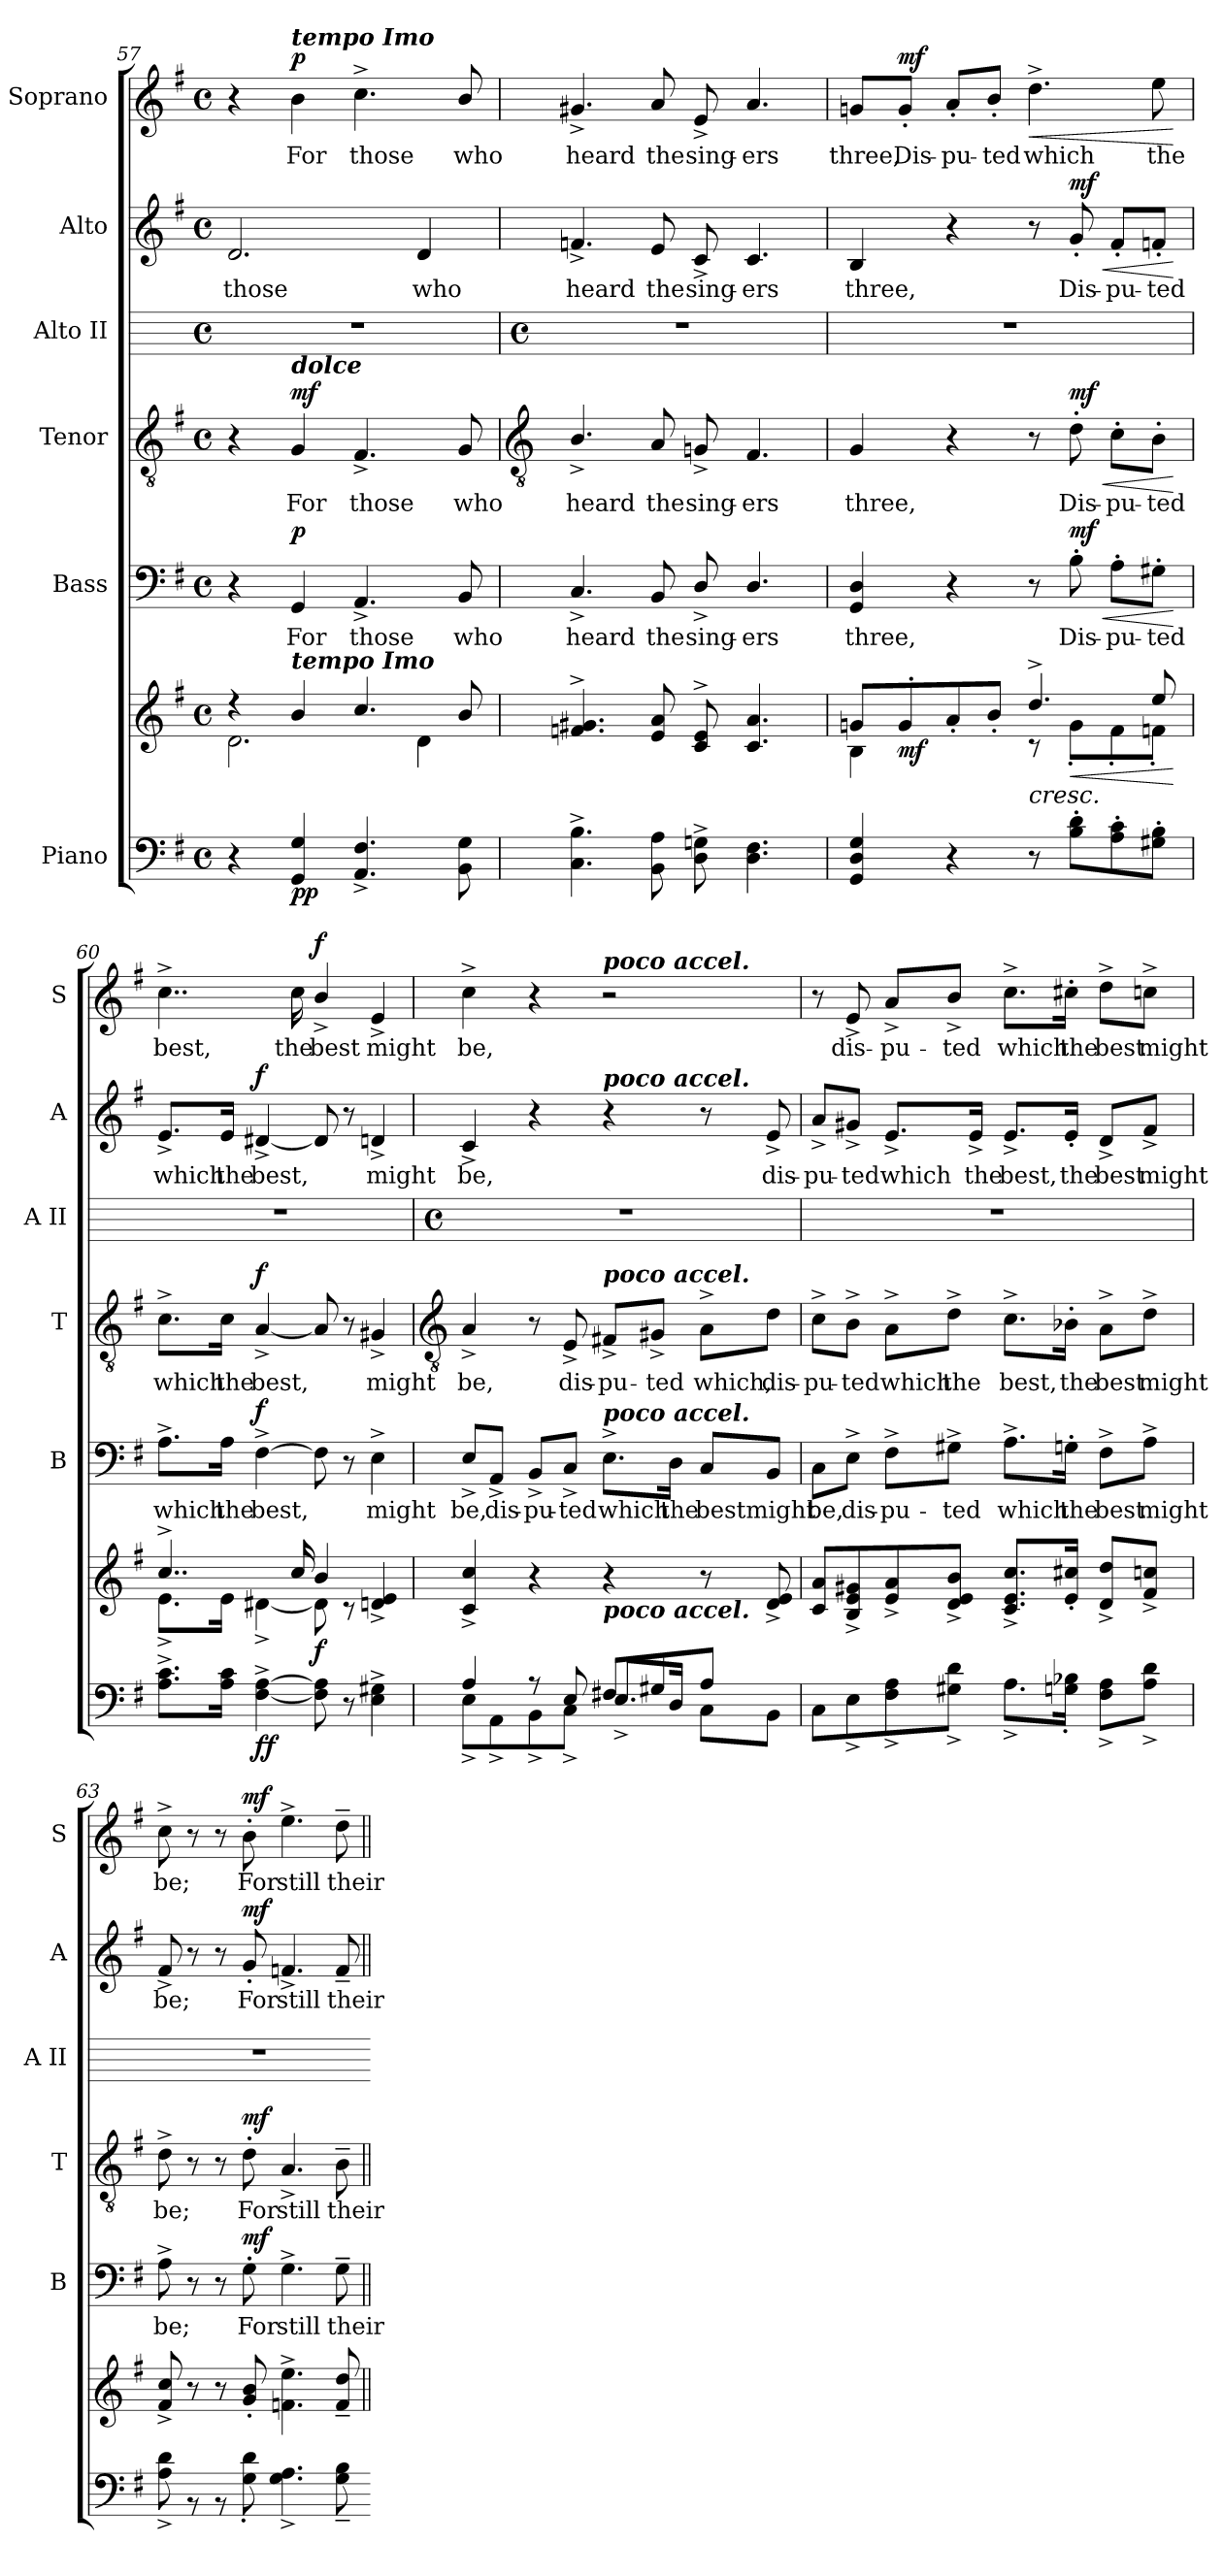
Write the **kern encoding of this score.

**kern	**kern	**dynam	**kern	**text	**dynam	**kern	**text	**dynam	**kern	**kern	**text	**dynam	**kern	**text	**dynam
*part6	*part6	*part6	*part5	*part5	*part5	*part4	*part4	*part4	*part3	*part2	*part2	*part2	*part1	*part1	*part1
*staff7	*staff6	*staff6/7	*staff5	*staff5	*staff5	*staff4	*staff4	*staff4	*staff3	*staff2	*staff2	*staff2	*staff1	*staff1	*staff1
*I"Piano	*	*	*I"Bass	*	*	*I"Tenor	*	*	*I"Alto II	*I"Alto	*	*	*I"Soprano	*	*
*	*	*	*I'B	*	*	*I'T	*	*	*I'A II	*I'A	*	*	*I'S	*	*
*clefF4	*clefG2	*	*clefF4	*	*	*clefGv2	*	*	*	*clefG2	*	*	*clefG2	*	*
*k[f#]	*k[f#]	*	*k[f#]	*	*	*k[f#]	*	*	*	*k[f#]	*	*	*k[f#]	*	*
*G:	*G:	*	*G:	*	*	*G:	*	*	*	*G:	*	*	*G:	*	*
*M4/4	*M4/4	*	*M4/4	*	*	*M4/4	*	*	*M4/4	*M4/4	*	*	*M4/4	*	*
*met(c)	*met(c)	*	*met(c)	*	*	*met(c)	*	*	*met(c)	*met(c)	*	*	*met(c)	*	*
=57	=57	=57	=57	=57	=57	=57	=57	=57	=57	=57	=57	=57	=57	=57	=57
*	*^	*	*	*	*	*	*	*	*	*	*	*	*	*	*
!	!	!	!	!	!	!	!	!	!	!	!	!LO:LY:b	!	!	!	!
4r	4r	2.d\	.	4r	.	.	4r	.	.	1r	2.d	those	.	4r	.	.
!	!	!	!	!	!	!	!	!	!	!	!	!	!	!LO:TX:a:Bi:t=tempo Imo	!	!
!	!	!	!	!	!	!	!LO:TX:a:Bi:t=dolce	!	!	!	!	!	!	!	!	!
!	!LO:TX:a:Bi:t=tempo Imo	!	!	!	!	!	!	!	!	!	!	!	!	!	!	!
!	!	!	!LO:DY:b=2	!	!LO:LY:b	!	!	!LO:LY:b	!	!	!	!	!	!	!LO:LY:b	!
!	!	!	!LO:DY:n=1:b	!	!	!LO:DY:b	!	!	!LO:DY:b	!	!	!	!	!	!	!LO:DY:b
4GG/ 4G/	4b/	.	p p	4GG	For	p	4G	For	mf	.	.	.	.	4b	For	p
!	!	!	!	!	!LO:LY:b	!	!	!LO:LY:b	!	!	!	!	!	!	!LO:LY:b	!
4.AA^ 4.F#^	4.cc/	.	.	4.AA^	those	.	4.F#^	those	.	.	.	.	.	4.cc^	those	.
!	!	!	!	!	!	!	!	!	!	!	!	!LO:LY:b	!	!	!	!
.	.	4d\	.	.	.	.	.	.	.	.	4d	who	.	.	.	.
!	!	!	!	!	!LO:LY:b	!	!	!LO:LY:b	!	!	!	!	!	!	!LO:LY:b	!
8BB\ 8G\	8b/	.	.	8BB/	who	.	8G	who	.	.	.	.	.	8b/	who	.
!!LO:LB:g=z
=58	=58	=58	=58	=58	=58	=58	=58	=58	=58	=58	=58	=58	=58	=58	=58	=58
*	*	*	*	*	*	*	*clefGv2	*	*	*	*	*	*	*	*	*
*	*	*	*	*	*	*	*	*	*	*M4/4	*	*	*	*	*	*
*	*	*	*	*	*	*	*	*	*	*met(c)	*	*	*	*	*	*
!	!	!	!	!	!LO:LY:b	!	!	!LO:LY:b	!	!	!	!LO:LY:b	!	!	!LO:LY:b	!
4.C^ 4.B^	4.fn^ 4.g#X^	1ryy	.	4.C^	heard	.	4.B^/	heard	.	1r	4.fn^	heard	.	4.g#X^	heard	.
!	!	!	!	!	!LO:LY:b	!	!	!LO:LY:b	!	!	!	!LO:LY:b	!	!	!LO:LY:b	!
8BB 8A	8e 8a	.	.	8BB	the	.	8A	the	.	.	8e	the	.	8a	the	.
!	!	!	!	!	!LO:LY:b	!	!	!LO:LY:b	!	!	!	!LO:LY:b	!	!	!LO:LY:b	!
8D\^ 8Gn\^	8c^ 8e^	.	.	8D^/	sing-	.	8Gn^	sing-	.	.	8c^	sing-	.	8e^	sing-	.
!	!	!	!	!	!LO:LY:b	!	!	!LO:LY:b	!	!	!	!LO:LY:b	!	!	!LO:LY:b	!
4.D\ 4.F#\	4.c 4.a	.	.	4.D/	-ers	.	4.F#	-ers	.	.	4.c	-ers	.	4.a	-ers	.
=59	=59	=59	=59	=59	=59	=59	=59	=59	=59	=59	=59	=59	=59	=59	=59	=59
!	!	!	!	!	!LO:LY:b	!	!	!LO:LY:b	!	!	!	!LO:LY:b	!	!	!LO:LY:b	!
4GG 4D 4G	8gnL	4B\	.	4GG 4D	three,	.	4G	three,	.	1r	4B	three,	.	8gn/L	three,	.
!	!	!	!LO:DY:b	!	!	!	!	!	!	!	!	!	!	!	!LO:LY:b	!LO:DY:b
.	8g'	.	mf	.	.	.	.	.	.	.	.	.	.	8g'/J	Dis-	mf
!	!	!	!	!	!	!	!	!	!	!	!	!	!	!	!LO:LY:b	!
4r	8a'	4ryy	.	4r	.	.	4r	.	.	.	4r	.	.	8a'/L	-pu-	.
!	!	!	!	!	!	!	!	!	!	!	!	!	!	!	!LO:LY:b	!
.	8b'J	.	.	.	.	.	.	.	.	.	.	.	.	8b'/J	-ted	.
!	!	!	!LO:HP:b	!	!	!	!	!	!	!	!	!	!	!	!LO:LY:b	!LO:HP:b
8r	4.dd^/	8r	<	8r	.	.	8r	.	.	.	8r	.	.	4.dd^	which	<
!	!	!	!LO:HP:b	!	!LO:LY:b	!LO:HP:b	!	!LO:LY:b	!LO:HP:b	!	!	!LO:LY:b	!LO:HP:b	!	!	!
!	!	!	!LO:DY:n=1:b=2	!	!	!	!	!	!	!	!	!	!	!	!	!
!	!	!	!LO:DY:n=2:b	!	!	!LO:DY:n=1:b	!	!	!LO:DY:n=1:b	!	!	!	!LO:DY:n=1:b	!	!	!
8B' 8d'L	.	8g'\L	< mf mf	8B'	Dis-	< mf	8d'	Dis-	< mf	.	8g'	Dis-	< mf	.	.	.
!	!	!	!	!	!LO:LY:b	!	!	!LO:LY:b	!	!	!	!LO:LY:b	!	!	!	!
8A' 8c'	.	8f#'\	.	8A'\L	-pu-	.	8c'\L	-pu-	.	.	8f#'/L	-pu-	.	.	.	.
!	!	!	!	!	!LO:LY:b	!	!	!LO:LY:b	!	!	!	!LO:LY:b	!	!	!LO:LY:b	!
8G#X' 8B'J	8ee/	8fn'\J	.	8G#X'\J	-ted	.	8B'\J	-ted	.	.	8fn'/J	-ted	.	8ee	the	.
*	*v	*v	*	*	*	*	*	*	*	*	*	*	*	*	*	*
.	.	[ [	.	.	[	.	.	[	.	.	.	[	.	.	[
=60	=60	=60	=60	=60	=60	=60	=60	=60	=60	=60	=60	=60	=60	=60	=60
*	*^	*	*	*	*	*	*	*	*	*	*	*	*	*	*
!	!	!	!	!	!LO:LY:b	!	!	!LO:LY:b	!	!	!	!LO:LY:b	!	!	!LO:LY:b	!
8.A^ 8.c^L	4..cc^/	8.e^\L	.	8.A^\L	which	.	8.c^\L	which	.	1r	8.e^/L	which	.	4..cc^	best,	.
!	!	!	!	!	!LO:LY:b	!	!	!LO:LY:b	!	!	!	!LO:LY:b	!	!	!	!
16A 16cJ	.	16e\J	.	16A\Jk	the	.	16c\Jk	the	.	.	16e/Jk	the	.	.	.	.
!	!	!	!LO:DY:b=2	!	!LO:LY:b	!	!	!LO:LY:b	!	!	!	!LO:LY:b	!	!	!	!
!	!	!	!LO:DY:n=1:b	!	!	!LO:DY:b	!	!	!LO:DY:b	!	!	!	!LO:DY:b	!	!	!
[4F#^ [4A^	.	[4d#X^\	f f	[4F#^	best,	f	[4A^	best,	f	.	[4d#X^	best,	f	.	.	.
!	!	!	!	!	!	!	!	!	!	!	!	!	!	!	!LO:LY:b	!
.	16cc/	.	.	.	.	.	.	.	.	.	.	.	.	16cc	the	.
!	!	!	!LO:DY:n=2:b	!	!	!	!	!	!	!	!	!	!	!	!LO:LY:b	!LO:DY:b
8F#] 8A]	4b/	8d#\]	f	8F#]	.	.	8A]	.	.	.	8d#]	.	.	4b^/	best	f
8r	.	8r	.	8r	.	.	8r	.	.	.	8r	.	.	.	.	.
!	!	!	!	!	!LO:LY:b	!	!	!LO:LY:b	!	!	!	!LO:LY:b	!	!	!LO:LY:b	!
4E^ 4G#X^	4d^ 4e^	4ryy	.	4E^	might	.	4G#X^	might	.	.	4dn^	might	.	4e^	might	.
*	*v	*v	*	*	*	*	*	*	*	*	*	*	*	*	*	*
!!LO:LB:g=z
=61	=61	=61	=61	=61	=61	=61	=61	=61	=61	=61	=61	=61	=61	=61	=61
*	*	*	*	*	*	*clefGv2	*	*	*	*	*	*	*	*	*
*	*	*	*	*	*	*	*	*	*M4/4	*	*	*	*	*	*
*	*	*	*	*	*	*	*	*	*met(c)	*	*	*	*	*	*
*^	*^	*	*	*	*	*	*	*	*	*	*	*	*	*	*
!	!	!	!	!	!	!LO:LY:b	!	!	!LO:LY:b	!	!	!	!LO:LY:b	!	!	!LO:LY:b	!
*	*	*v	*v	*	*	*	*	*	*	*	*	*	*	*	*	*	*
4A/	8E^\L	4c^ 4cc^	.	8E^/L	be,	.	4A^	be,	.	1r	4c^	be,	.	4cc^	be,	.
!	!	!	!	!	!LO:LY:b	!	!	!	!	!	!	!	!	!	!	!
.	8AA^\	.	.	8AA^/J	dis-	.	.	.	.	.	.	.	.	.	.	.
!	!	!	!	!	!LO:LY:b	!	!	!	!	!	!	!	!	!	!	!
8r	8BB^\	4r	.	8BB^/L	-pu-	.	8r	.	.	.	4r	.	.	4r	.	.
!	!	!	!	!	!LO:LY:b	!	!	!LO:LY:b	!	!	!	!	!	!	!	!
8E/	8C^\J	.	.	8C^/J	-ted	.	8E^	dis-	.	.	.	.	.	.	.	.
!	!	!	!	!	!	!	!	!	!	!	!	!	!	!LO:TX:a:Bi:t=poco accel.	!	!
!	!	!	!	!	!	!	!	!	!	!	!LO:TX:a:Bi:t=poco accel.	!	!	!	!	!
!	!	!	!	!	!	!	!LO:TX:a:Bi:t=poco accel.	!	!	!	!	!	!	!	!	!
!	!	!	!	!LO:TX:a:Bi:t=poco accel.	!	!	!	!	!	!	!	!	!	!	!	!
!	!	!LO:TX:b:Bi:t=poco accel.	!	!	!	!	!	!	!	!	!	!	!	!	!	!
!	!	!	!	!	!LO:LY:b	!	!	!LO:LY:b	!	!	!	!	!	!	!	!
8F#X/L	8.E^\L	4r	.	8.E^\L	which	.	8F#X^/L	-pu-	.	.	4r	.	.	2r	.	.
!	!	!	!	!	!	!	!	!LO:LY:b	!	!	!	!	!	!	!	!
8G#X/	.	.	.	.	.	.	8G#X^/J	-ted	.	.	.	.	.	.	.	.
!	!	!	!	!	!LO:LY:b	!	!	!	!	!	!	!	!	!	!	!
.	16D/J	.	.	16D\Jk	the	.	.	.	.	.	.	.	.	.	.	.
!	!	!	!	!	!LO:LY:b	!	!	!LO:LY:b	!	!	!	!	!	!	!	!
8A/J	8C\L	8r	.	8C/L	best	.	8A^\L	which,	.	.	8r	.	.	.	.	.
!	!	!	!	!	!LO:LY:b	!	!	!LO:LY:b	!	!	!	!LO:LY:b	!	!	!	!
8ryy	8BB\J	8d^ 8e^	.	8BB/J	might	.	8d\J	dis-	.	.	8e^	dis-	.	.	.	.
=62	=62	=62	=62	=62	=62	=62	=62	=62	=62	=62	=62	=62	=62	=62	=62	=62
!	!	!	!	!	!LO:LY:b	!	!	!LO:LY:b	!	!	!	!LO:LY:b	!	!	!	!
1ryy	8C\L	8c 8aL	.	8C\L	be,	.	8c^\L	-pu-	.	1r	8a^/L	-pu-	.	8r	.	.
!	!	!	!	!	!LO:LY:b	!	!	!LO:LY:b	!	!	!	!LO:LY:b	!	!	!LO:LY:b	!
.	8E^\	8B^ 8e^ 8g#X^	.	8E^\J	dis-	.	8B^\J	-ted	.	.	8g#X^/J	-ted	.	8e^	dis-	.
!	!	!	!	!	!LO:LY:b	!	!	!LO:LY:b	!	!	!	!LO:LY:b	!	!	!LO:LY:b	!
.	8F#\^ 8A\^	8e^ 8a^	.	8F#^\L	-pu-	.	8A^\L	which	.	.	8.e^/L	which	.	8a^/L	-pu-	.
!	!	!	!	!	!LO:LY:b	!	!	!LO:LY:b	!	!	!	!	!	!	!LO:LY:b	!
.	8G#X\^ 8d\^J	8d^ 8e^ 8b^J	.	8G#X^\J	-ted	.	8d^\J	the	.	.	.	.	.	8b^/J	-ted	.
!	!	!	!	!	!	!	!	!	!	!	!	!LO:LY:b	!	!	!	!
.	.	.	.	.	.	.	.	.	.	.	16e^/Jk	the	.	.	.	.
!	!	!	!	!	!LO:LY:b	!	!	!LO:LY:b	!	!	!	!LO:LY:b	!	!	!LO:LY:b	!
.	8.A^\L	8.c^ 8.e^ 8.cc^L	.	8.A^\L	which	.	8.c^\L	best,	.	.	8.e^/L	best,	.	8.cc^\L	which	.
!	!	!	!	!	!LO:LY:b	!	!	!LO:LY:b	!	!	!	!LO:LY:b	!	!	!LO:LY:b	!
.	16Gn\' 16B-X\'J	16e' 16cc#X'J	.	16Gn'\Jk	the	.	16B-X'\Jk	the	.	.	16e'/Jk	the	.	16cc#X'\Jk	the	.
!	!	!	!	!	!LO:LY:b	!	!	!LO:LY:b	!	!	!	!LO:LY:b	!	!	!LO:LY:b	!
.	8F#\^ 8A\^L	8d^ 8dd^L	.	8F#^\L	best	.	8A^\L	best	.	.	8d^/L	best	.	8dd^\L	best	.
!	!	!	!	!	!LO:LY:b	!	!	!LO:LY:b	!	!	!	!LO:LY:b	!	!	!LO:LY:b	!
.	8A\^ 8d\^J	8f#^ 8ccn^J	.	8A^\J	might	.	8d^\J	might	.	.	8f#^/J	might	.	8ccn^\J	might	.
=63	=63	=63	=63	=63	=63	=63	=63	=63	=63	=63	=63	=63	=63	=63	=63	=63
!	!	!	!	!	!LO:LY:b	!	!	!LO:LY:b	!	!	!	!LO:LY:b	!	!	!LO:LY:b	!
1ryy	8A\^ 8d\^	8f#^ 8cc^	.	8A^	be;	.	8d^	be;	.	1r	8f#^	be;	.	8cc^	be;	.
.	8r	8r	.	8r	.	.	8r	.	.	.	8r	.	.	8r	.	.
.	8r	8r	.	8r	.	.	8r	.	.	.	8r	.	.	8r	.	.
!	!	!	!LO:DY:b=2	!	!LO:LY:b	!	!	!LO:LY:b	!	!	!	!LO:LY:b	!	!	!LO:LY:b	!
!	!	!	!LO:DY:n=1:b	!	!	!LO:DY:b	!	!	!LO:DY:b	!	!	!	!LO:DY:b	!	!	!LO:DY:b
.	8G\' 8d\'	8g' 8b'	mf mf	8G'	For	mf	8d'	For	mf	.	8g'	For	mf	8b'	For	mf
!	!	!	!	!	!LO:LY:b	!	!	!LO:LY:b	!	!	!	!LO:LY:b	!	!	!LO:LY:b	!
.	4.G\^ 4.A\^	4.fn^ 4.ee^	.	4.G^	still	.	4.A^	still	.	.	4.fn^	still	.	4.ee^	still	.
!	!	!	!	!	!LO:LY:b	!	!	!LO:LY:b	!	!	!	!LO:LY:b	!	!	!LO:LY:b	!
.	8G\~ 8B\~	8f~ 8dd~	.	8G~	their	.	8B~	their	.	.	8f~	their	.	8dd~	their	.
*v	*v	*	*	*	*	*	*	*	*	*	*	*	*	*	*	*
=||	=||	=||	=||	=||	=||	=||	=||	=||	=	=||	=||	=||	=||	=||	=||
*-	*-	*-	*-	*-	*-	*-	*-	*-	*-	*-	*-	*-	*-	*-	*-
